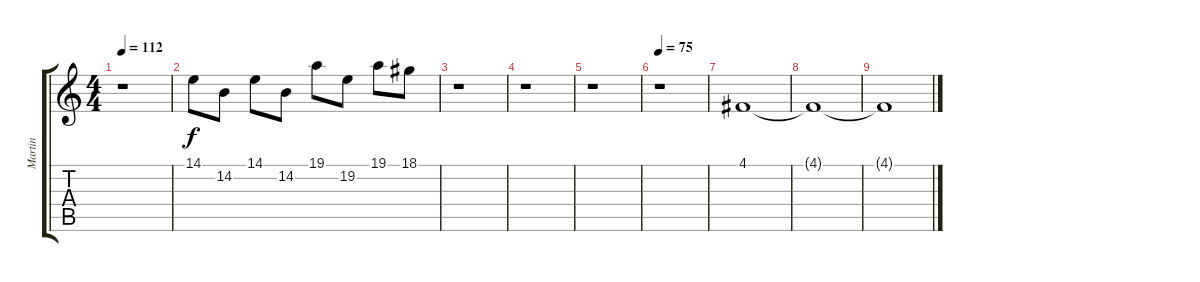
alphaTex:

\track ("Martin" "Martin") {instrument stringensemble1}
\staff {score tabs}
\tuning (D4 A3 F3 C3 G2 C2) {hide}
\ts (4 4)
\tempo 112
\clef g2
\ks c
r.1{dy f} |
14.1.8 14.2.8 14.1.8 14.2.8 19.1.8 19.2.8 19.1.8 18.1.8 |
r.1 |
r.1 |
r.1 |
\tempo 75
r.1 |
4.1.1{volume 10 instrument stringensemble2} |
4.1{t}.1 |
4.1{t}.1
